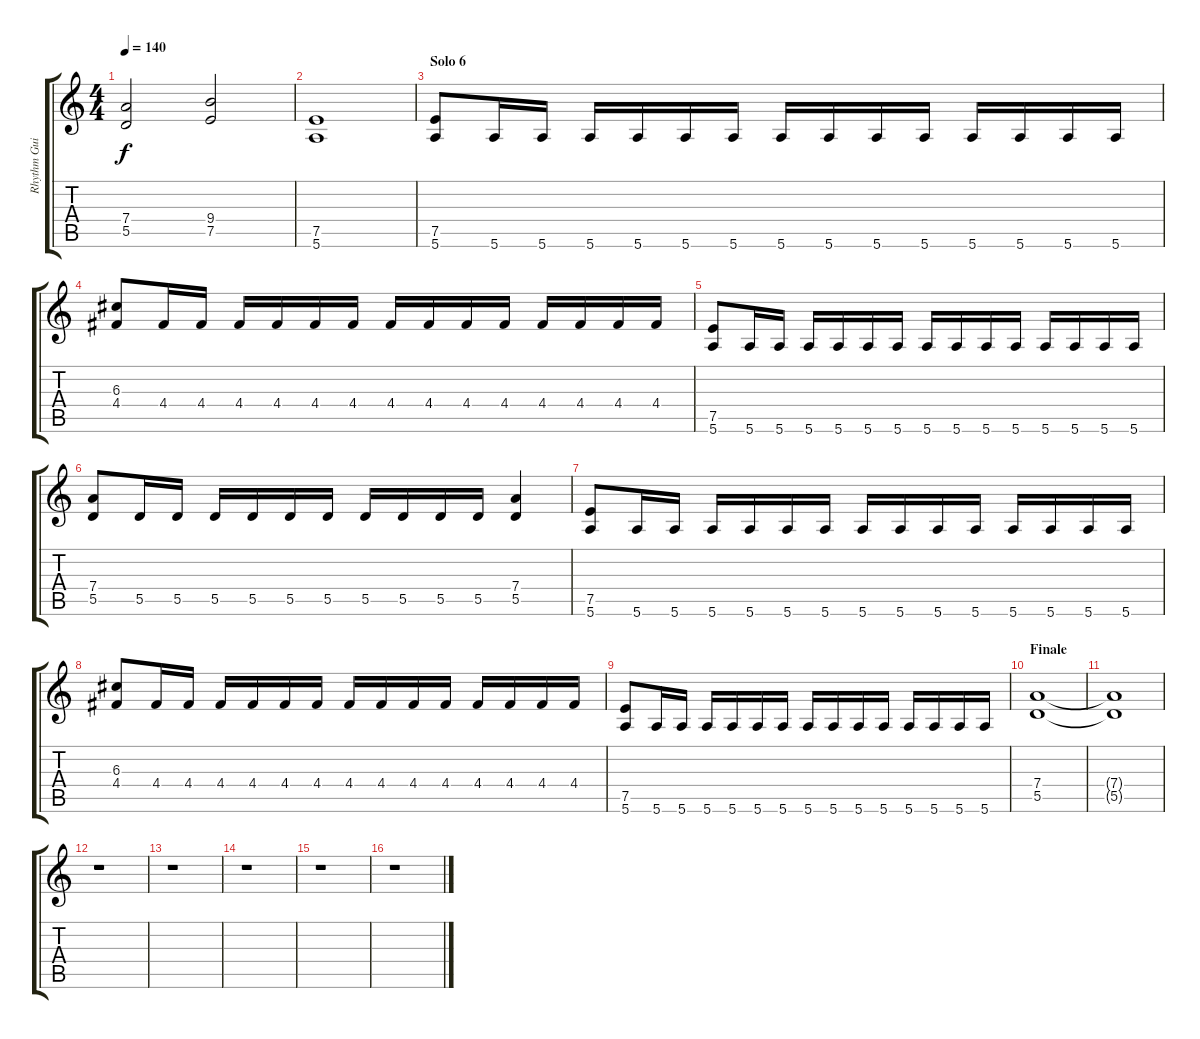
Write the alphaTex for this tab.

\track ("Rhythm Guitar 1" "Rhythm Gui") {instrument overdrivenguitar}
\staff {score tabs}
\tuning (E4 B3 G3 D3 A2 E2) {hide}
\ts (4 4)
\tempo 140
\clef g2
\ks c
(7.4 5.5).2{dy f} (9.4 7.5).2 |
(7.5 5.6).1 |
\section ("" "Solo 6")
(7.5 5.6).8 5.6.16 5.6.16 5.6.16 5.6.16 5.6.16 5.6.16 5.6.16 5.6.16 5.6.16 5.6.16 5.6.16 5.6.16 5.6.16 5.6.16 |
(6.3 4.4).8 4.4.16 4.4.16 4.4.16 4.4.16 4.4.16 4.4.16 4.4.16 4.4.16 4.4.16 4.4.16 4.4.16 4.4.16 4.4.16 4.4.16 |
(7.5 5.6).8 5.6.16 5.6.16 5.6.16 5.6.16 5.6.16 5.6.16 5.6.16 5.6.16 5.6.16 5.6.16 5.6.16 5.6.16 5.6.16 5.6.16 |
(7.4 5.5).8 5.5.16 5.5.16 5.5.16 5.5.16 5.5.16 5.5.16 5.5.16 5.5.16 5.5.16 5.5.16 (7.4 5.5).4 |
(7.5 5.6).8 5.6.16 5.6.16 5.6.16 5.6.16 5.6.16 5.6.16 5.6.16 5.6.16 5.6.16 5.6.16 5.6.16 5.6.16 5.6.16 5.6.16 |
(6.3 4.4).8 4.4.16 4.4.16 4.4.16 4.4.16 4.4.16 4.4.16 4.4.16 4.4.16 4.4.16 4.4.16 4.4.16 4.4.16 4.4.16 4.4.16 |
(7.5 5.6).8 5.6.16 5.6.16 5.6.16 5.6.16 5.6.16 5.6.16 5.6.16 5.6.16 5.6.16 5.6.16 5.6.16 5.6.16 5.6.16 5.6.16 |
\section ("" "Finale")
(7.4 5.5).1 |
(7.4{t} 5.5{t}).1{volume 0} |
r.1 |
r.1 |
r.1 |
r.1 |
r.1
